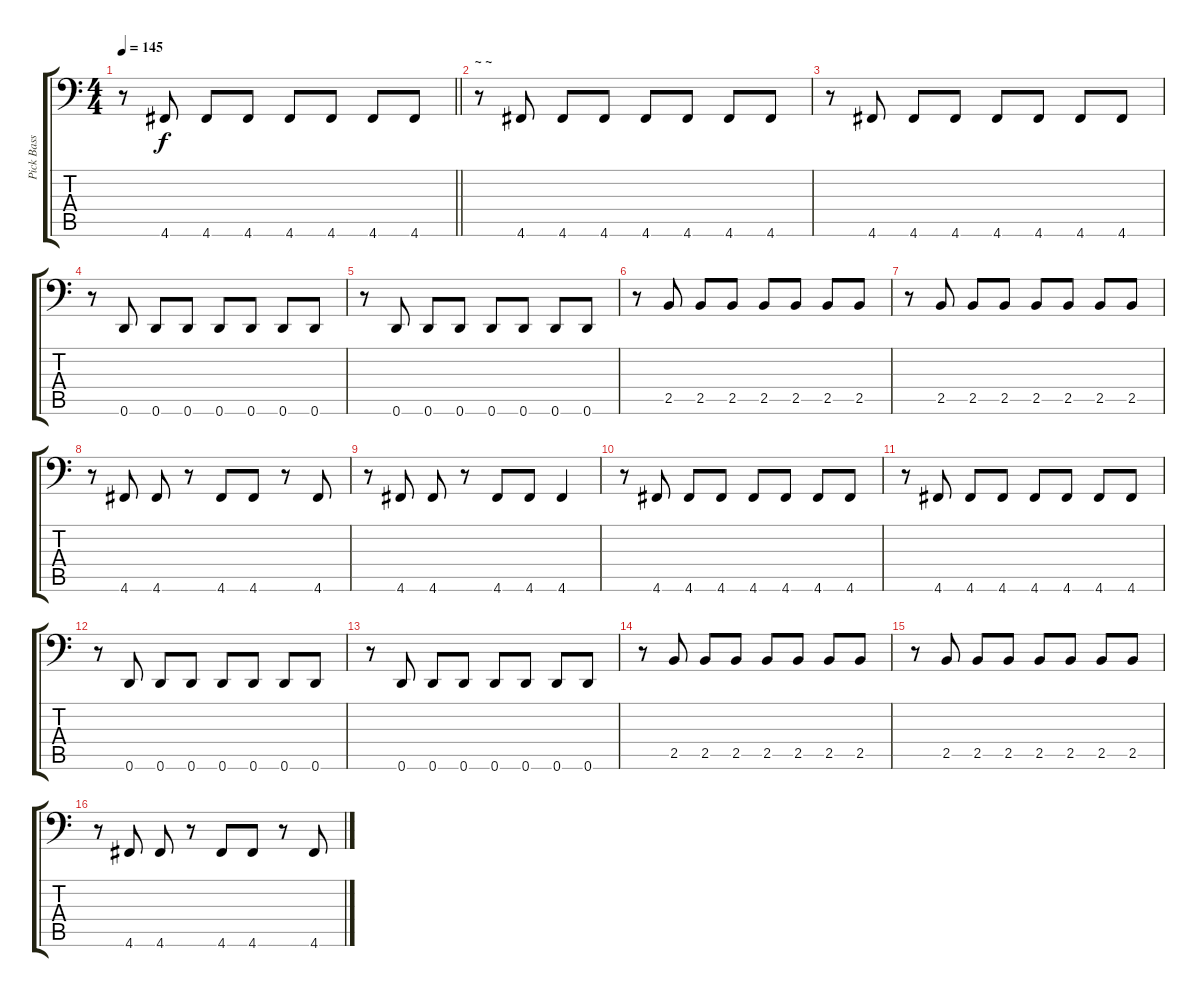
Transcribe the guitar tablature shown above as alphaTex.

\track ("Pick Bass (Approx.)" "Pick Bass ") {instrument electricbassfinger}
\staff {score tabs}
\tuning (E3 B2 G2 D2 A1 D1) {hide}
\ts (4 4)
\tempo 145
\clef f4
\barLineRight lightlight
\ks c
r.8{dy f} 4.6.8 4.6.8 4.6.8 4.6.8 4.6.8 4.6.8 4.6.8 |
\section ("" "~ ~")
r.8 4.6.8 4.6.8 4.6.8 4.6.8 4.6.8 4.6.8 4.6.8 |
r.8 4.6.8 4.6.8 4.6.8 4.6.8 4.6.8 4.6.8 4.6.8 |
r.8 0.6.8 0.6.8 0.6.8 0.6.8 0.6.8 0.6.8 0.6.8 |
r.8 0.6.8 0.6.8 0.6.8 0.6.8 0.6.8 0.6.8 0.6.8 |
r.8 2.5.8 2.5.8 2.5.8 2.5.8 2.5.8 2.5.8 2.5.8 |
r.8 2.5.8 2.5.8 2.5.8 2.5.8 2.5.8 2.5.8 2.5.8 |
r.8 4.6.8 4.6.8 r.8 4.6.8 4.6.8 r.8 4.6.8 |
r.8 4.6.8 4.6.8 r.8 4.6.8 4.6.8 4.6.4 |
r.8 4.6.8 4.6.8 4.6.8 4.6.8 4.6.8 4.6.8 4.6.8 |
r.8 4.6.8 4.6.8 4.6.8 4.6.8 4.6.8 4.6.8 4.6.8 |
r.8 0.6.8 0.6.8 0.6.8 0.6.8 0.6.8 0.6.8 0.6.8 |
r.8 0.6.8 0.6.8 0.6.8 0.6.8 0.6.8 0.6.8 0.6.8 |
r.8 2.5.8 2.5.8 2.5.8 2.5.8 2.5.8 2.5.8 2.5.8 |
r.8 2.5.8 2.5.8 2.5.8 2.5.8 2.5.8 2.5.8 2.5.8 |
r.8 4.6.8 4.6.8 r.8 4.6.8 4.6.8 r.8 4.6.8
